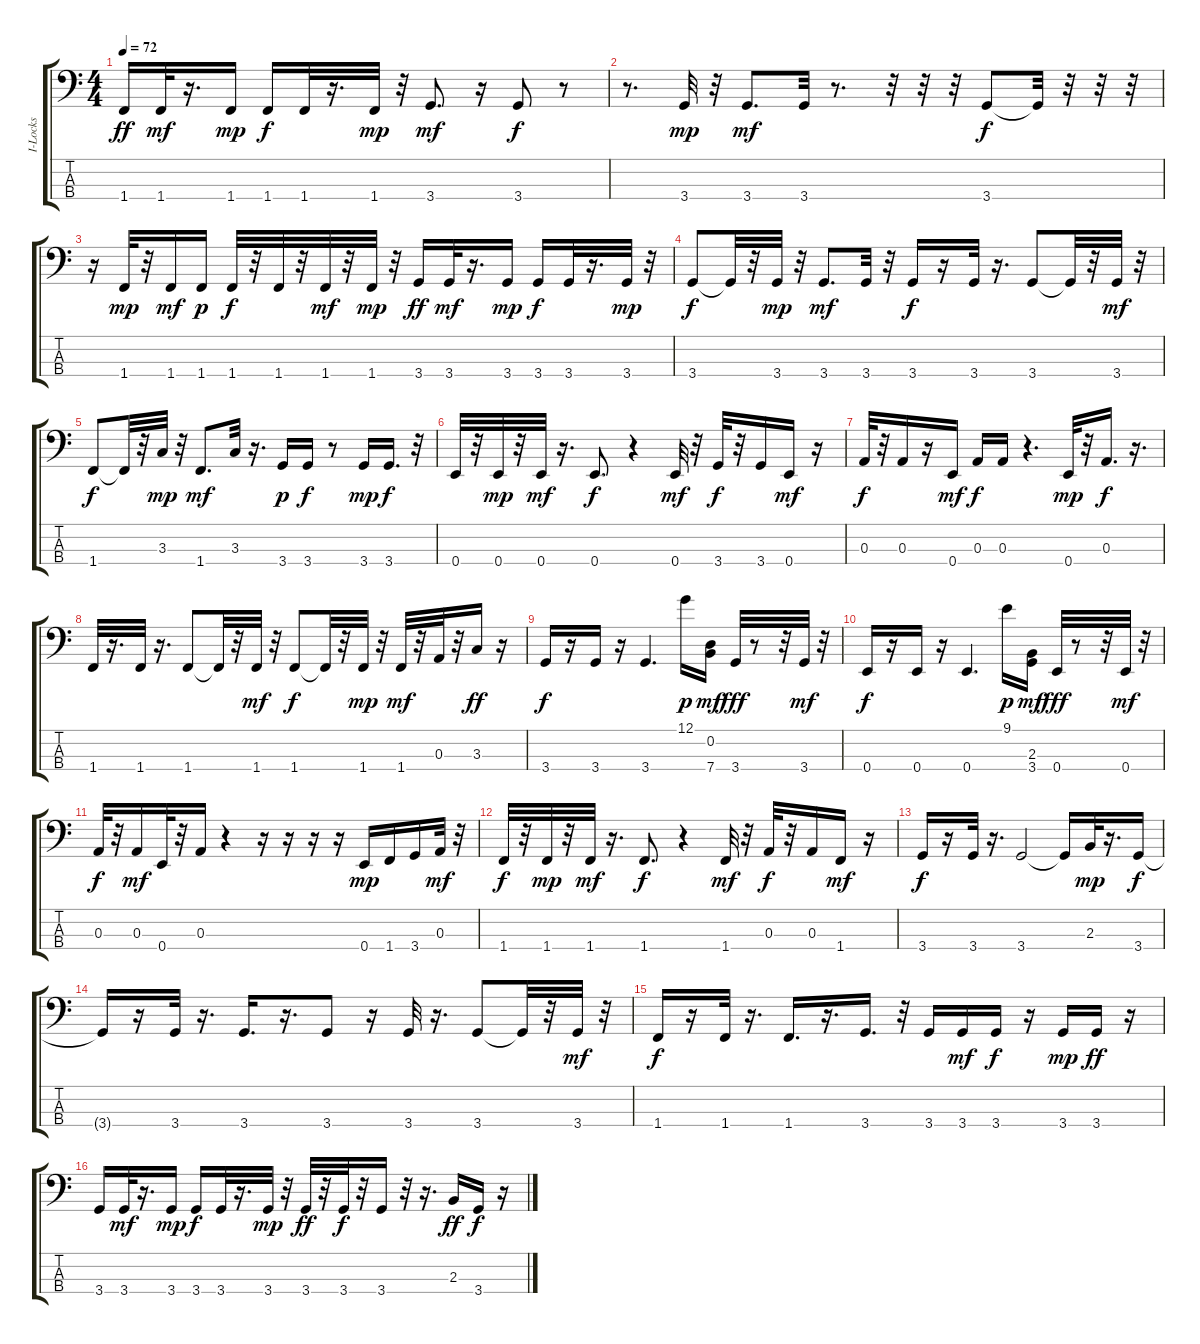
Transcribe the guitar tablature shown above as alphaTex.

\track ("I-Locks" "I-Locks") {instrument electricbassfinger}
\staff {score tabs}
\tuning (G2 D2 A1 E1) {hide}
\ts (4 4)
\tempo 72
\clef f4
\ks c
1.4.16{dy ff} 1.4.32{dy mf} r.16{d} 1.4.16{dy mp} 1.4.16{dy f} 1.4.32 r.16{d} 1.4.32{dy mp} r.32 3.4.8{d dy mf} r.16 3.4.8{dy f} r.8 |
r.8{d} 3.4.32{dy mp} r.32 3.4.8{d dy mf} 3.4.32 r.8{d} r.32 r.32 r.32 3.4.8{dy f} 3.4{t}.32 r.32 r.32 r.32 |
r.16 1.4.32{dy mp} r.32 1.4.16{dy mf} 1.4.16{dy p} 1.4.32{dy f} r.32 1.4.32 r.32 1.4.32{dy mf} r.32 1.4.32{dy mp} r.32 3.4.16{dy ff} 3.4.32{dy mf} r.16{d} 3.4.16{dy mp} 3.4.16{dy f} 3.4.32 r.16{d} 3.4.32{dy mp} r.32 |
3.4.8{dy f} 3.4{t}.32 r.32 3.4.32{dy mp} r.32 3.4.8{d dy mf} 3.4.32 r.32 3.4.16{dy f} r.16 3.4.32 r.16{d} 3.4.8 3.4{t}.32 r.32 3.4.32{dy mf} r.32 |
1.4.8{dy f} 1.4{t}.32 r.32 3.3.32{dy mp} r.32 1.4.8{d dy mf} 3.3.32 r.16{d} 3.4.16{dy p} 3.4.16{dy f} r.8 3.4.16{dy mp} 3.4.16{d dy f} r.32 |
0.4.32 r.32 0.4.32{dy mp} r.32 0.4.32{dy mf} r.16{d} 0.4.8{d dy f} r.4 0.4.32{dy mf} r.32 3.4.32{dy f} r.32 3.4.16 0.4.16{dy mf} r.16 |
0.3.32{dy f} r.32 0.3.16 r.16 0.4.16{dy mf} 0.3.16{dy f} 0.3.16 r.4{d} 0.4.32{dy mp} r.32 0.3.16{d dy f} r.16{d} |
1.4.32 r.16{d} 1.4.32 r.16{d} 1.4.8 1.4{t}.32 r.32 1.4.32{dy mf} r.32 1.4.8{dy f} 1.4{t}.32 r.32 1.4.32{dy mp} r.32 1.4.32{dy mf} r.32 0.3.32 r.32 3.3.16{dy ff} r.16 |
3.4.16{dy f} r.16 3.4.16 r.16 3.4.4{d} 12.1.16{dy p} (0.2 7.4).16{dy mf} 3.4.32{dy fff} r.8 r.32 3.4.32{dy mf} r.32 |
0.4.16{dy f} r.16 0.4.16 r.16 0.4.4{d} 9.1.16{dy p} (2.3 3.4).16{dy mf} 0.4.32{dy fff} r.8 r.32 0.4.32{dy mf} r.32 |
0.3.32{dy f} r.32 0.3.16{dy mf} 0.4.32 r.32 0.3.16 r.4 r.16 r.16 r.16 r.16 0.4.16{dy mp} 1.4.16 3.4.16 0.3.32{dy mf} r.32 |
1.4.32{dy f} r.32 1.4.32{dy mp} r.32 1.4.32{dy mf} r.16{d} 1.4.8{d dy f} r.4 1.4.32{dy mf} r.32 0.3.32{dy f} r.32 0.3.16 1.4.16{dy mf} r.16 |
3.4.16{dy f} r.16 3.4.32 r.16{d} 3.4.2 3.4{t}.16 2.3.32{dy mp} r.16{d} 3.4.16{dy f} |
3.4{t}.16 r.16 3.4.32 r.16{d} 3.4.16{d} r.16{d} 3.4.8 r.16 3.4.32 r.16{d} 3.4.8 3.4{t}.32 r.32 3.4.32{dy mf} r.32 |
1.4.16{dy f} r.16 1.4.32 r.16{d} 1.4.16{d} r.16{d} 3.4.16{d} r.32 3.4.16 3.4.16{dy mf} 3.4.16{dy f} r.16 3.4.16{dy mp} 3.4.16{dy ff} r.16 |
3.4.16 3.4.32{dy mf} r.16{d} 3.4.16{dy mp} 3.4.16{dy f} 3.4.32 r.16{d} 3.4.32{dy mp} r.32 3.4.32{dy ff} r.32 3.4.32{dy f} r.32 3.4.16 r.32 r.16{d} 2.3.16{dy ff} 3.4.16{dy f} r.16
